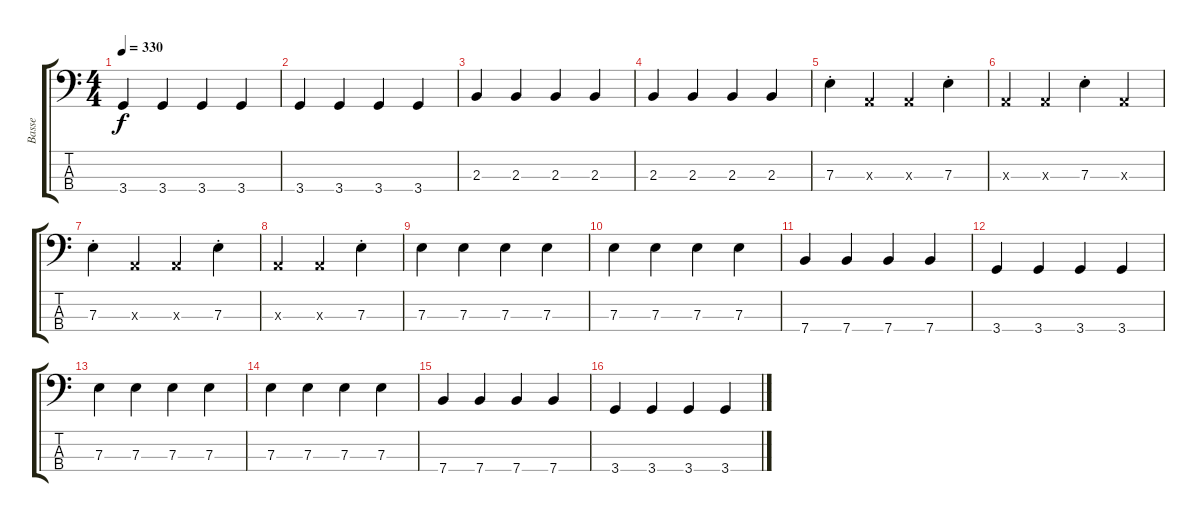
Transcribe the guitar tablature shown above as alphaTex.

\track ("Basse" "Basse") {instrument electricbassfinger}
\staff {score tabs}
\tuning (G2 D2 A1 E1) {hide}
\ts (4 4)
\tempo 330
\clef f4
\ks c
3.4.4{dy f} 3.4.4 3.4.4 3.4.4 |
3.4.4 3.4.4 3.4.4 3.4.4 |
2.3.4 2.3.4 2.3.4 2.3.4 |
2.3.4 2.3.4 2.3.4 2.3.4 |
7.3{st}.4 0.3{x}.4 0.3{x}.4 7.3{st}.4 |
0.3{x}.4 0.3{x}.4 7.3{st}.4 0.3{x}.4 |
7.3{st}.4 0.3{x}.4 0.3{x}.4 7.3{st}.4 |
0.3{x}.4 0.3{x}.4 7.3{st}.4 |
7.3.4 7.3.4 7.3.4 7.3.4 |
7.3.4 7.3.4 7.3.4 7.3.4 |
7.4.4 7.4.4 7.4.4 7.4.4 |
3.4.4 3.4.4 3.4.4 3.4.4 |
7.3.4 7.3.4 7.3.4 7.3.4 |
7.3.4 7.3.4 7.3.4 7.3.4 |
7.4.4 7.4.4 7.4.4 7.4.4 |
3.4.4 3.4.4 3.4.4 3.4.4
